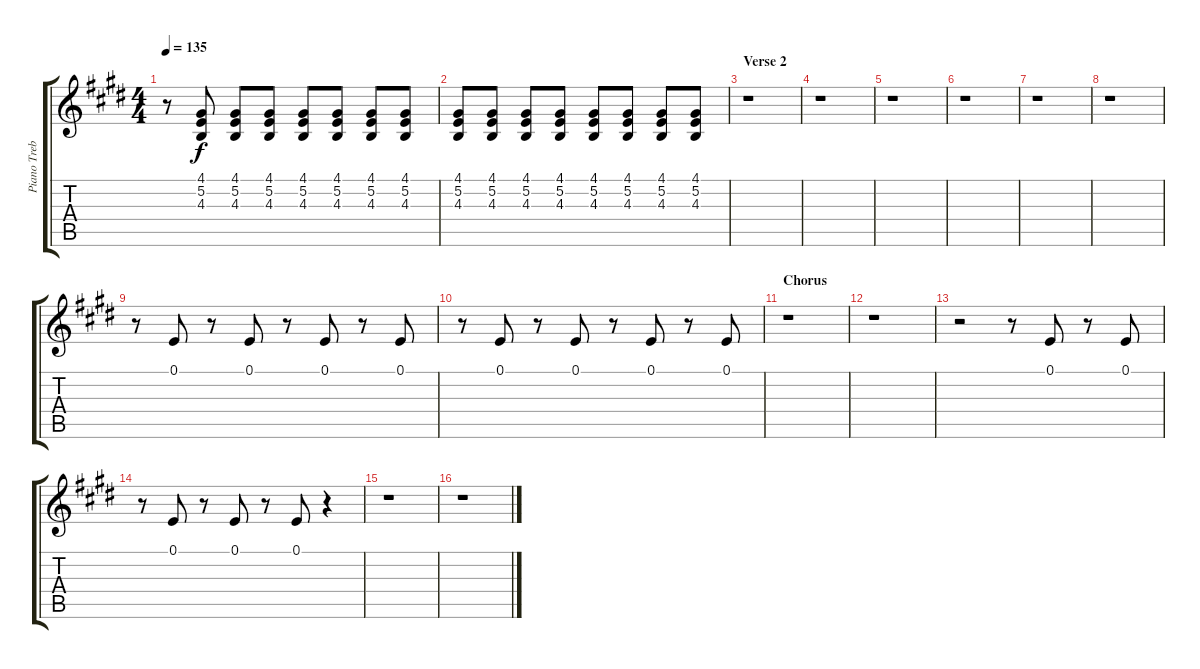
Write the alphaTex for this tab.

\track ("Piano Treble" "Piano Treb") {instrument brightacousticpiano}
\staff {score tabs}
\tuning (E4 B3 G3 D3 A2 E2) {hide}
\ts (4 4)
\tempo 135
\clef g2
\ks e
r.8{dy f} (4.1 5.2 4.3).8 (4.1 5.2 4.3).8 (4.1 5.2 4.3).8 (4.1 5.2 4.3).8 (4.1 5.2 4.3).8 (4.1 5.2 4.3).8 (4.1 5.2 4.3).8 |
(4.1 5.2 4.3).8 (4.1 5.2 4.3).8 (4.1 5.2 4.3).8 (4.1 5.2 4.3).8 (4.1 5.2 4.3).8 (4.1 5.2 4.3).8 (4.1 5.2 4.3).8 (4.1 5.2 4.3).8 |
\section ("" "Verse 2")
r.1 |
r.1 |
r.1 |
r.1 |
r.1 |
r.1 |
r.8 0.1.8 r.8 0.1.8 r.8 0.1.8 r.8 0.1.8 |
r.8 0.1.8 r.8 0.1.8 r.8 0.1.8 r.8 0.1.8 |
\section ("" "Chorus")
r.1 |
r.1 |
r.2 r.8 0.1.8 r.8 0.1.8 |
r.8 0.1.8 r.8 0.1.8 r.8 0.1.8 r.4 |
r.1 |
r.1
